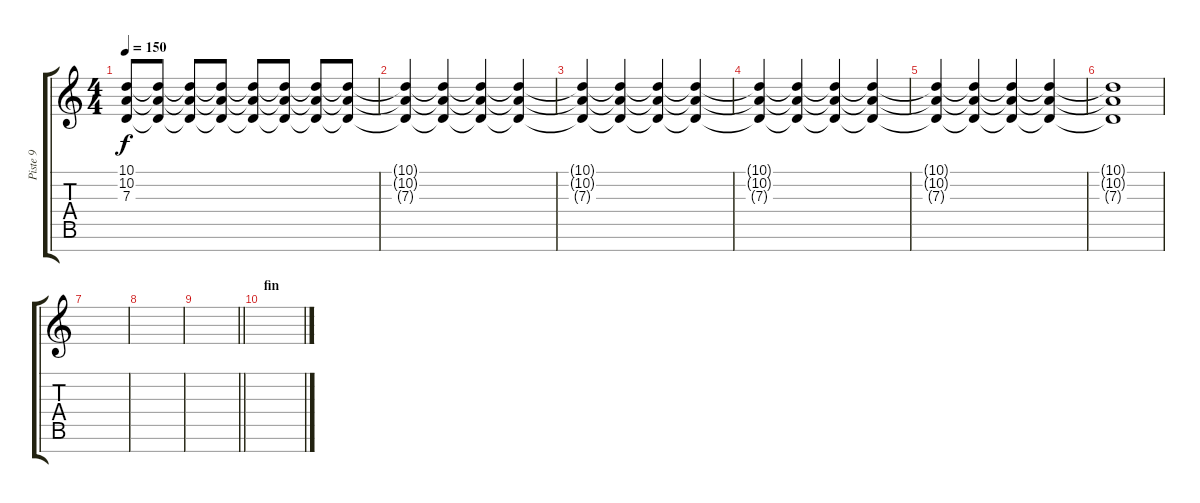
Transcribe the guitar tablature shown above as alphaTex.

\track ("Piste 9" "Piste 9") {instrument pad6metallic}
\staff {score tabs}
\tuning (E4 B3 G3 D3 A2 E2 C2) {hide}
\ts (4 4)
\tempo 150
\clef g2
\ks c
(10.1{t} 10.2{t} 7.3{t}).8{dy f instrument fx4atmosphere} (10.1{t} 10.2{t} 7.3{t}).8 (10.1{t} 10.2{t} 7.3{t}).8 (10.1{t} 10.2{t} 7.3{t}).8 (10.1{t} 10.2{t} 7.3{t}).8 (10.1{t} 10.2{t} 7.3{t}).8 (10.1{t} 10.2{t} 7.3{t}).8 (10.1{t} 10.2{t} 7.3{t}).8{volume 11} |
(10.1{t} 10.2{t} 7.3{t}).4 (10.1{t} 10.2{t} 7.3{t}).4 (10.1{t} 10.2{t} 7.3{t}).4 (10.1{t} 10.2{t} 7.3{t}).4 |
(10.1{t} 10.2{t} 7.3{t}).4{volume 10} (10.1{t} 10.2{t} 7.3{t}).4{volume 9} (10.1{t} 10.2{t} 7.3{t}).4{volume 8} (10.1{t} 10.2{t} 7.3{t}).4{volume 7} |
(10.1{t} 10.2{t} 7.3{t}).4{volume 6} (10.1{t} 10.2{t} 7.3{t}).4{volume 5} (10.1{t} 10.2{t} 7.3{t}).4{volume 4} (10.1{t} 10.2{t} 7.3{t}).4{volume 3} |
(10.1{t} 10.2{t} 7.3{t}).4 (10.1{t} 10.2{t} 7.3{t}).4 (10.1{t} 10.2{t} 7.3{t}).4 (10.1{t} 10.2{t} 7.3{t}).4 |
(10.1{t} 10.2{t} 7.3{t}).1 |
|
|
\barLineRight lightlight
|
\section ("" "fin")
